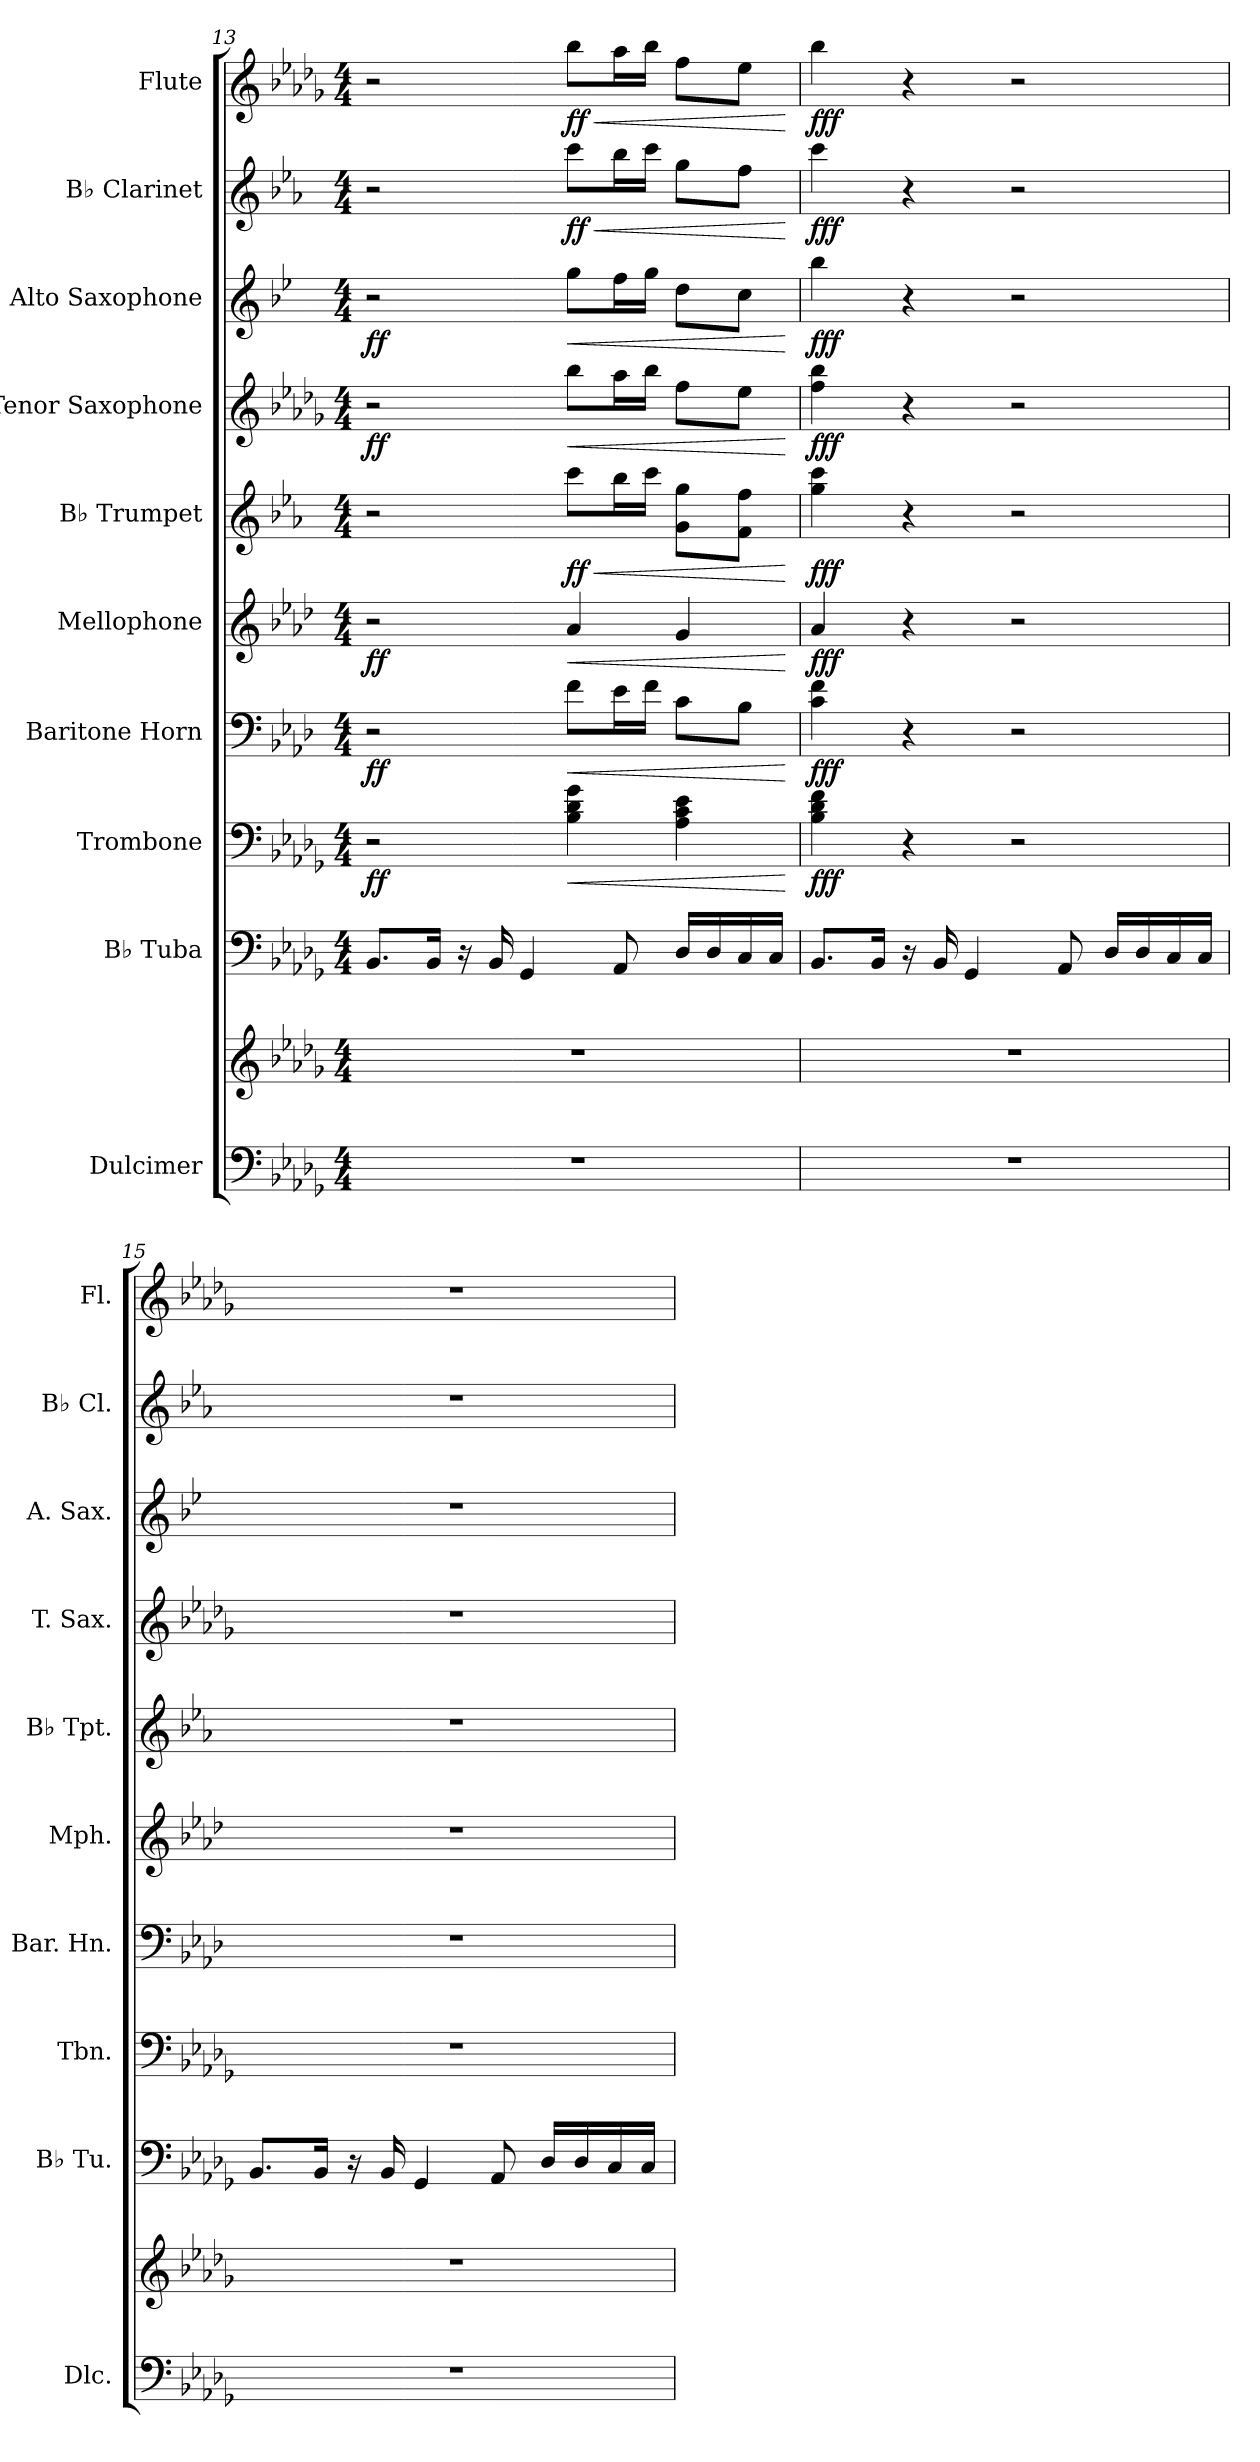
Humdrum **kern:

**kern	**kern	**kern	**kern	**dynam	**kern	**dynam	**kern	**dynam	**kern	**dynam	**kern	**dynam	**kern	**dynam	**kern	**dynam	**kern	**dynam
*part10	*part10	*part9	*part8	*part8	*part7	*part7	*part6	*part6	*part5	*part5	*part4	*part4	*part3	*part3	*part2	*part2	*part1	*part1
*staff11	*staff10	*staff9	*staff8	*staff8	*staff7	*staff7	*staff6	*staff6	*staff5	*staff5	*staff4	*staff4	*staff3	*staff3	*staff2	*staff2	*staff1	*staff1
*I"Dulcimer	*	*I"B♭ Tuba	*I"Trombone	*	*I"Baritone Horn	*	*I"Mellophone	*	*I"B♭ Trumpet	*	*I"Tenor Saxophone	*	*I"Alto Saxophone	*	*I"B♭ Clarinet	*	*I"Flute	*
*I'Dlc.	*	*I'B♭ Tu.	*I'Tbn.	*	*I'Bar. Hn.	*	*I'Mph.	*	*I'B♭ Tpt.	*	*I'T. Sax.	*	*I'A. Sax.	*	*I'B♭ Cl.	*	*I'Fl.	*
*clefF4	*clefG2	*clefF4	*clefF4	*	*clefF4	*	*clefG2	*	*clefG2	*	*clefG2	*	*clefG2	*	*clefG2	*	*clefG2	*
*	*	*	*	*	*ITrd4c7	*	*ITrd4c7	*	*ITrd1c2	*	*ITrd8c14	*	*ITrd5c9	*	*ITrd1c2	*	*	*
*k[b-e-a-d-g-]	*k[b-e-a-d-g-]	*k[b-e-a-d-g-]	*k[b-e-a-d-g-]	*	*k[b-e-a-d-g-]	*	*k[b-e-a-d-g-]	*	*k[b-e-a-d-g-]	*	*k[b-e-a-d-g-]	*	*k[b-e-a-d-g-]	*	*k[b-e-a-d-g-]	*	*k[b-e-a-d-g-]	*
*M4/4	*M4/4	*M4/4	*M4/4	*	*M4/4	*	*M4/4	*	*M4/4	*	*M4/4	*	*M4/4	*	*M4/4	*	*M4/4	*
=13	=13	=13	=13	=13	=13	=13	=13	=13	=13	=13	=13	=13	=13	=13	=13	=13	=13	=13
!	!	!	!	!LO:DY:b	!	!LO:DY:b	!	!LO:DY:b	!	!	!	!LO:DY:b	!	!LO:DY:b	!	!	!	!
1r	1r	8.BB-/L	2r	ff	2r	ff	2r	ff	2r	.	2r	ff	2r	ff	2r	.	2r	.
.	.	16BB-/Jk	.	.	.	.	.	.	.	.	.	.	.	.	.	.	.	.
.	.	16r	.	.	.	.	.	.	.	.	.	.	.	.	.	.	.	.
.	.	16BB-/	.	.	.	.	.	.	.	.	.	.	.	.	.	.	.	.
.	.	4GG-/	.	.	.	.	.	.	.	.	.	.	.	.	.	.	.	.
!	!	!	!	!LO:HP:b	!	!LO:HP:b	!	!LO:HP:b	!	!LO:HP:b	!	!LO:HP:b	!	!LO:HP:b	!	!LO:HP:b	!	!LO:HP:b
!	!	!	!	!	!	!	!	!	!	!LO:DY:n=1:b	!	!	!	!	!	!LO:DY:n=1:b	!	!LO:DY:n=1:b
.	.	.	4B-\ 4d-\ 4g-\	<	8B-\L	<	4d-/	<	8bb-\L	< ff	8b-\L	<	8b-\L	<	8bb-\L	< ff	8bb-\L	< ff
.	.	8AA-/	.	.	16A-\L	.	.	.	16aa-\L	.	16a-\L	.	16a-\L	.	16aa-\L	.	16aa-\L	.
.	.	.	.	.	16B-\JJ	.	.	.	16bb-\JJ	.	16b-\JJ	.	16b-\JJ	.	16bb-\JJ	.	16bb-\JJ	.
.	.	16D-/LL	4A-\ 4c\ 4e-\	.	8F\L	.	4c/	.	8f\ 8ff\L	.	8f\L	.	8f\L	.	8ff\L	.	8ff\L	.
.	.	16D-/	.	.	.	.	.	.	.	.	.	.	.	.	.	.	.	.
.	.	16C/	.	.	8E-\J	.	.	.	8e-\ 8ee-\J	.	8e-\J	.	8e-\J	.	8ee-\J	.	8ee-\J	.
.	.	16C/JJ	.	.	.	.	.	.	.	.	.	.	.	.	.	.	.	.
.	.	.	.	[	.	[	.	[	.	[	.	[	.	[	.	[	.	[
=14	=14	=14	=14	=14	=14	=14	=14	=14	=14	=14	=14	=14	=14	=14	=14	=14	=14	=14
!	!	!	!	!LO:DY:b	!	!LO:DY:b	!	!LO:DY:b	!	!LO:DY:b	!	!LO:DY:b	!	!LO:DY:b	!	!LO:DY:b	!	!LO:DY:b
1r	1r	8.BB-/L	4B-\ 4d-\ 4f\	fff	4F\ 4B-\	fff	4d-/	fff	4ff\ 4bb-\	fff	4f\ 4b-\	fff	4dd-\	fff	4bb-\	fff	4bb-\	fff
.	.	16BB-/Jk	.	.	.	.	.	.	.	.	.	.	.	.	.	.	.	.
.	.	16r	4r	.	4r	.	4r	.	4r	.	4r	.	4r	.	4r	.	4r	.
.	.	16BB-/	.	.	.	.	.	.	.	.	.	.	.	.	.	.	.	.
.	.	4GG-/	.	.	.	.	.	.	.	.	.	.	.	.	.	.	.	.
.	.	.	2r	.	2r	.	2r	.	2r	.	2r	.	2r	.	2r	.	2r	.
.	.	8AA-/	.	.	.	.	.	.	.	.	.	.	.	.	.	.	.	.
.	.	16D-/LL	.	.	.	.	.	.	.	.	.	.	.	.	.	.	.	.
.	.	16D-/	.	.	.	.	.	.	.	.	.	.	.	.	.	.	.	.
.	.	16C/	.	.	.	.	.	.	.	.	.	.	.	.	.	.	.	.
.	.	16C/JJ	.	.	.	.	.	.	.	.	.	.	.	.	.	.	.	.
!!LO:PB:g=z
=15	=15	=15	=15	=15	=15	=15	=15	=15	=15	=15	=15	=15	=15	=15	=15	=15	=15	=15
1r	1r	8.BB-/L	1r	.	1r	.	1r	.	1r	.	1r	.	1r	.	1r	.	1r	.
.	.	16BB-/Jk	.	.	.	.	.	.	.	.	.	.	.	.	.	.	.	.
.	.	16r	.	.	.	.	.	.	.	.	.	.	.	.	.	.	.	.
.	.	16BB-/	.	.	.	.	.	.	.	.	.	.	.	.	.	.	.	.
.	.	4GG-/	.	.	.	.	.	.	.	.	.	.	.	.	.	.	.	.
.	.	8AA-/	.	.	.	.	.	.	.	.	.	.	.	.	.	.	.	.
.	.	16D-/LL	.	.	.	.	.	.	.	.	.	.	.	.	.	.	.	.
.	.	16D-/	.	.	.	.	.	.	.	.	.	.	.	.	.	.	.	.
.	.	16C/	.	.	.	.	.	.	.	.	.	.	.	.	.	.	.	.
.	.	16C/JJ	.	.	.	.	.	.	.	.	.	.	.	.	.	.	.	.
=	=	=	=	=	=	=	=	=	=	=	=	=	=	=	=	=	=	=
*-	*-	*-	*-	*-	*-	*-	*-	*-	*-	*-	*-	*-	*-	*-	*-	*-	*-	*-
